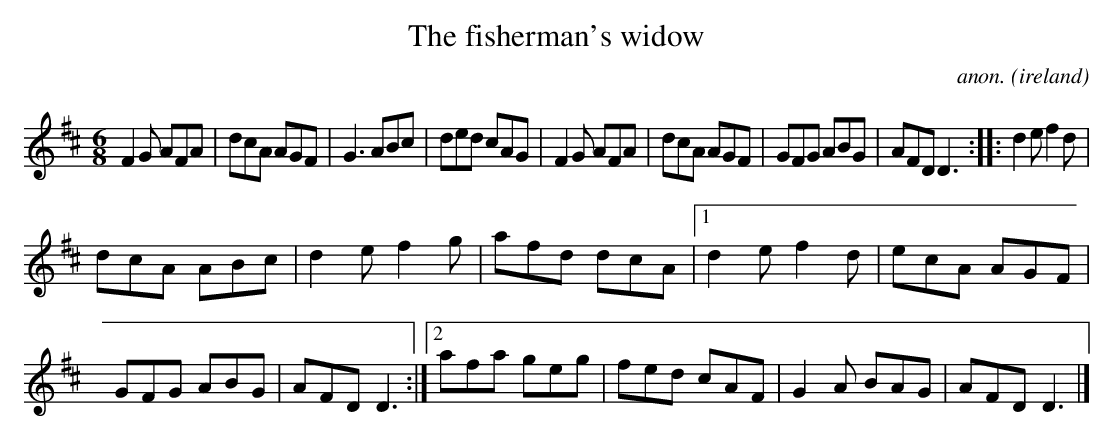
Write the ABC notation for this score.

X:1
T:The fisherman's widow
O:ireland
C:anon.
M:6/8
L:1/8
K:D
F2G AFA|dcA AGF|G3 ABc|ded cAG|F2G AFA|dcA AGF|GFG ABG|AFD D3::d2e f2d|
dcA ABc|d2e f2g|afd dcA|[1 d2e f2d|ecA AGF|GFG ABG|AFD D3:|[2 afa geg|fed cAF|G2A BAG|AFD D3|]
